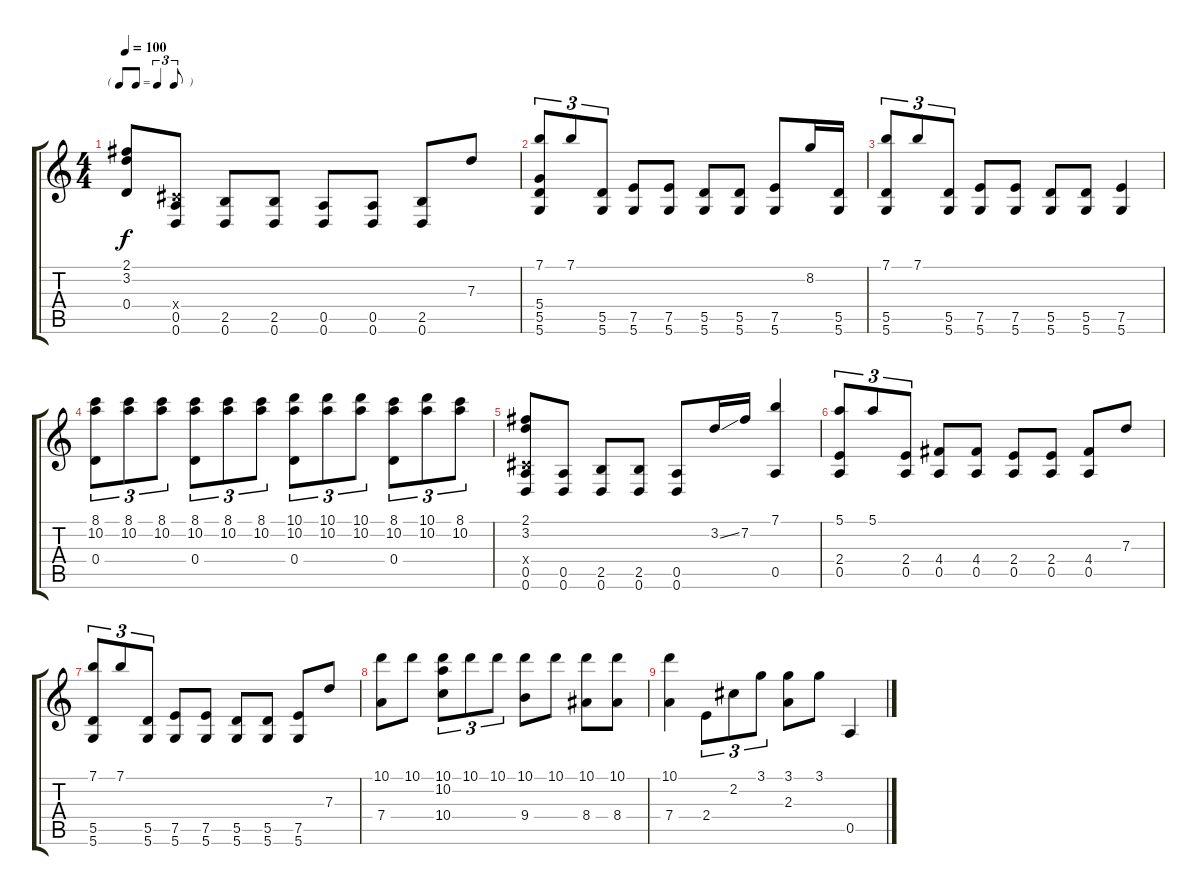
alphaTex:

\track "" {instrument acousticguitarsteel}
\staff {score tabs}
\tuning (E4 B3 G3 D3 A2 D2) {hide}
\ts (4 4)
\tf triplet8th
\tempo 100
\clef g2
\ks c
(2.1 3.2 0.4).8{dy f} (-1.4{x} 0.5 0.6).8 (2.5 0.6).8 (2.5 0.6).8 (0.5 0.6).8 (0.5 0.6).8 (2.5 0.6).8 7.3.8 |
(7.1 5.4 5.5 5.6).8{tu (3 2)} 7.1.8{tu (3 2)} (5.5 5.6).8{tu (3 2)} (7.5 5.6).8 (7.5 5.6).8 (5.5 5.6).8 (5.5 5.6).8 (7.5 5.6).8 8.2.16 (5.5 5.6).16 |
(7.1 5.5 5.6).8{tu (3 2)} 7.1.8{tu (3 2)} (5.5 5.6).8{tu (3 2)} (7.5 5.6).8 (7.5 5.6).8 (5.5 5.6).8 (5.5 5.6).8 (7.5 5.6).4 |
(8.1 10.2 0.4).8{tu (3 2)} (8.1 10.2).8{tu (3 2)} (8.1 10.2).8{tu (3 2)} (8.1 10.2 0.4).8{tu (3 2)} (8.1 10.2).8{tu (3 2)} (8.1 10.2).8{tu (3 2)} (10.1 10.2 0.4).8{tu (3 2)} (10.1 10.2).8{tu (3 2)} (10.1 10.2).8{tu (3 2)} (8.1 10.2 0.4).8{tu (3 2)} (10.1 10.2).8{tu (3 2)} (8.1 10.2).8{tu (3 2)} |
(2.1 3.2 -1.4{x} 0.5 0.6).8 (0.5 0.6).8 (2.5 0.6).8 (2.5 0.6).8 (0.5 0.6).8 3.2{ss}.16 7.2.16 (7.1 0.5).4 |
(5.1 2.4 0.5).8{tu (3 2)} 5.1.8{tu (3 2)} (2.4 0.5).8{tu (3 2)} (4.4 0.5).8 (4.4 0.5).8 (2.4 0.5).8 (2.4 0.5).8 (4.4 0.5).8 7.3.8 |
(7.1 5.5 5.6).8{tu (3 2)} 7.1.8{tu (3 2)} (5.5 5.6).8{tu (3 2)} (7.5 5.6).8 (7.5 5.6).8 (5.5 5.6).8 (5.5 5.6).8 (7.5 5.6).8 7.3.8 |
(10.1 7.4).8 10.1.8 (10.1 10.2 10.4).8{tu (3 2)} 10.1.8{tu (3 2)} 10.1.8{tu (3 2)} (10.1 9.4).8 10.1.8 (10.1 8.4).8 (10.1 8.4).8 |
(10.1 7.4).4 2.4.8{tu (3 2)} 2.2.8{tu (3 2)} 3.1.8{tu (3 2)} (3.1 2.3).8 3.1.8 0.5.4
